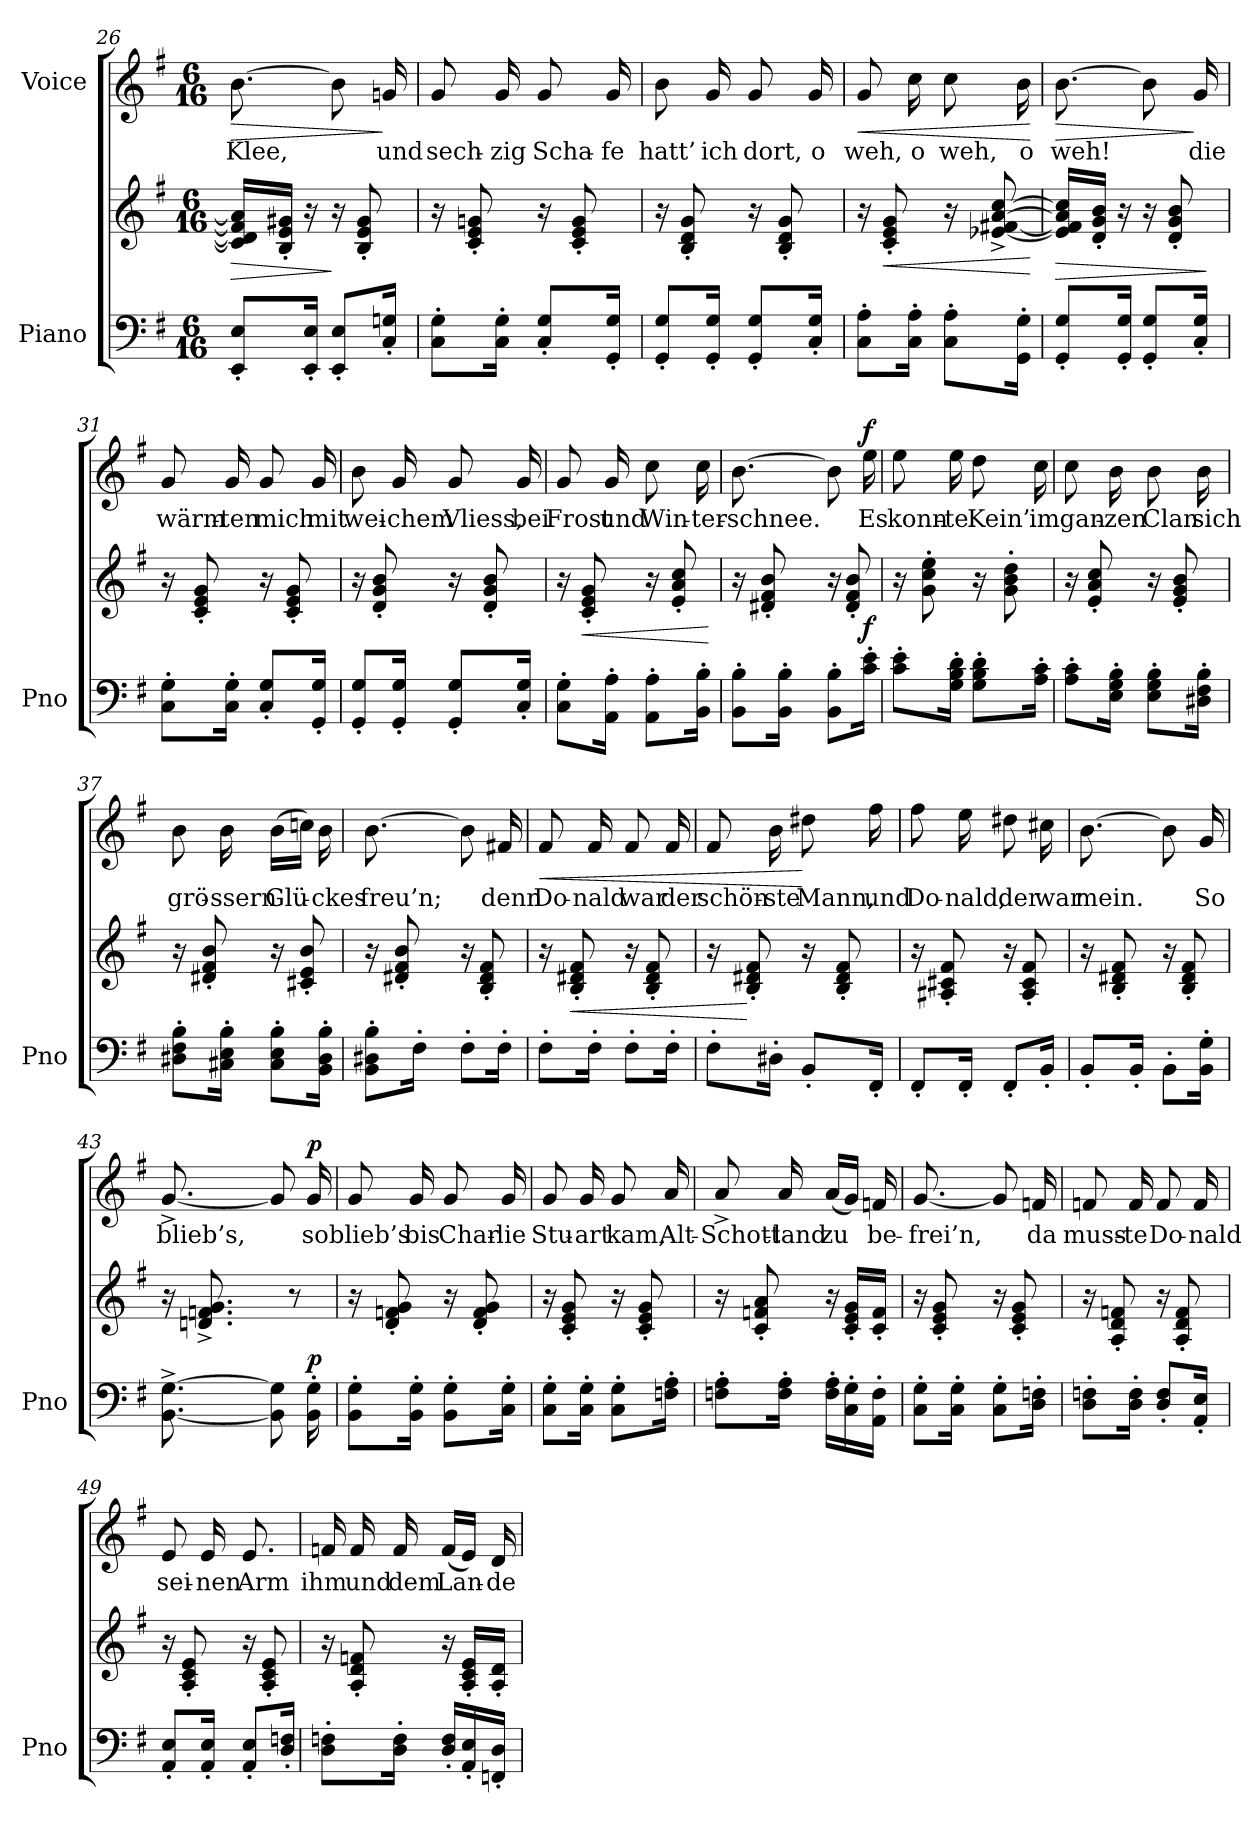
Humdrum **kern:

**kern	**kern	**dynam	**kern	**text	**dynam
*part2	*part2	*part2	*part1	*part1	*part1
*staff3	*staff2	*staff2/3	*staff1	*staff1	*staff1
*I"Piano	*	*	*I"Voice	*	*
*I'Pno	*	*	*	*	*
*clefF4	*clefG2	*	*clefG2	*	*
*k[f#]	*k[f#]	*	*k[f#]	*	*
*M6/16	*M6/16	*	*M6/16	*	*
=26	=26	=26	=26	=26	=26
!	!	!LO:HP:b	!	!LO:LY:b	!LO:HP:b
8EE/' 8E/'L	16c/] 16d#/] 16f#/] 16a/]LL	>	[8.b\	Klee,	>
.	16B/' 16e/' 16g#X/'JJ	.	.	.	.
16EE/' 16E/'Jk	16r	.	.	.	.
8EE/' 8E/'L	16r	]	8b\]	.	.
.	8B/' 8e/' 8g#/'	.	.	.	.
!	!	!	!	!LO:LY:b	!
16C/' 16Gn/'Jk	.	.	16gn/	und	]
=27	=27	=27	=27	=27	=27
!	!	!	!	!LO:LY:b	!
8C\' 8G\'L	16r	.	8g/	sech-	.
.	8c/' 8e/' 8gn/'	.	.	.	.
!	!	!	!	!LO:LY:b	!
16C\' 16G\'Jk	.	.	16g/	-zig	.
!	!	!	!	!LO:LY:b	!
8C/' 8G/'L	16r	.	8g/	Scha-	.
.	8c/' 8e/' 8g/'	.	.	.	.
!	!	!	!	!LO:LY:b	!
16GG/' 16G/'Jk	.	.	16g/	-fe	.
=28	=28	=28	=28	=28	=28
!	!	!	!	!LO:LY:b	!
8GG/' 8G/'L	16r	.	8b\	hatt’	.
.	8B/' 8d/' 8g/'	.	.	.	.
!	!	!	!	!LO:LY:b	!
16GG/' 16G/'Jk	.	.	16g/	ich	.
!	!	!	!	!LO:LY:b	!
8GG/' 8G/'L	16r	.	8g/	dort,	.
.	8B/' 8d/' 8g/'	.	.	.	.
!	!	!	!	!LO:LY:b	!
16C/' 16G/'Jk	.	.	16g/	o	.
=29	=29	=29	=29	=29	=29
!	!	!	!	!LO:LY:b	!LO:HP:b
8C\' 8A\'L	16r	.	8g/	weh,	<
!	!	!LO:HP:b	!	!	!
.	8c/' 8e/' 8g/'	<	.	.	.
!	!	!	!	!LO:LY:b	!
16C\' 16A\'Jk	.	.	16cc\	o	.
!	!	!	!	!LO:LY:b	!
8C\' 8A\'L	16r	.	8cc\	weh,	.
.	[8e-X/^ [8f#X/^ [8a/^ [8cc/^	.	.	.	.
!	!	!	!	!LO:LY:b	!
16GG\' 16G\'Jk	.	.	16b\	o	.
.	.	[	.	.	[
=30	=30	=30	=30	=30	=30
!	!	!LO:HP:b	!	!LO:LY:b	!LO:HP:b
8GG/' 8G/'L	16e-/] 16f#/] 16a/] 16cc/]LL	>	[8.b\	weh!	>
.	16d/' 16g/' 16b/'JJ	.	.	.	.
16GG/' 16G/'Jk	16r	.	.	.	.
8GG/' 8G/'L	16r	.	8b\]	.	.
.	8d/' 8g/' 8b/'	.	.	.	.
!	!	!	!	!LO:LY:b	!
16C/' 16G/'Jk	.	.	16g/	die	]
.	.	]	.	.	.
!!LO:LB:g=z
=31	=31	=31	=31	=31	=31
!	!	!	!	!LO:LY:b	!
8C\' 8G\'L	16r	.	8g/	wärm-	.
.	8c/' 8e/' 8g/'	.	.	.	.
!	!	!	!	!LO:LY:b	!
16C\' 16G\'Jk	.	.	16g/	-ten	.
!	!	!	!	!LO:LY:b	!
8C/' 8G/'L	16r	.	8g/	mich	.
.	8c/' 8e/' 8g/'	.	.	.	.
!	!	!	!	!LO:LY:b	!
16GG/' 16G/'Jk	.	.	16g/	mit	.
=32	=32	=32	=32	=32	=32
!	!	!	!	!LO:LY:b	!
8GG/' 8G/'L	16r	.	8b\	wei-	.
.	8d/' 8g/' 8b/'	.	.	.	.
!	!	!	!	!LO:LY:b	!
16GG/' 16G/'Jk	.	.	16g/	-chem	.
!	!	!	!	!LO:LY:b	!
8GG/' 8G/'L	16r	.	8g/	Vliess,	.
.	8d/' 8g/' 8b/'	.	.	.	.
!	!	!	!	!LO:LY:b	!
16C/' 16G/'Jk	.	.	16g/	bei	.
=33	=33	=33	=33	=33	=33
!	!	!	!	!LO:LY:b	!
8C\' 8G\'L	16r	.	8g/	Frost	.
!	!	!LO:HP:b	!	!	!
.	8c/' 8e/' 8g/'	<	.	.	.
!	!	!	!	!LO:LY:b	!
16AA\' 16A\'Jk	.	.	16g/	und	.
!	!	!	!	!LO:LY:b	!
8AA\' 8A\'L	16r	.	8cc\	Win-	.
.	8e/' 8a/' 8cc/'	.	.	.	.
!	!	!	!	!LO:LY:b	!
16BB\' 16B\'Jk	.	.	16cc\	-ter-	.
.	.	[	.	.	.
=34	=34	=34	=34	=34	=34
!	!	!	!	!LO:LY:b	!
8BB\' 8B\'L	16r	.	[8.b\	-schnee.	.
.	8d#X/' 8f#/' 8b/'	.	.	.	.
16BB\' 16B\'Jk	.	.	.	.	.
8BB\' 8B\'L	16r	.	8b\]	.	.
.	8d#/' 8f#/' 8b/'	.	.	.	.
!	!	!LO:DY:a=2	!	!LO:LY:b	!LO:DY:a
16c\' 16e\'Jk	.	f	16ee\	Es	f
=35	=35	=35	=35	=35	=35
!	!	!	!	!LO:LY:b	!
8c\' 8e\'L	16r	.	8ee\	konn-	.
.	8g\' 8cc\' 8ee\'	.	.	.	.
!	!	!	!	!LO:LY:b	!
16G\' 16B\' 16d\'Jk	.	.	16ee\	-te	.
!	!	!	!	!LO:LY:b	!
8G\' 8B\' 8d\'L	16r	.	8dd\	Kein’	.
.	8g\' 8b\' 8dd\'	.	.	.	.
!	!	!	!	!LO:LY:b	!
16A\' 16c\'Jk	.	.	16cc\	im	.
=36	=36	=36	=36	=36	=36
!	!	!	!	!LO:LY:b	!
8A\' 8c\'L	16r	.	8cc\	gan-	.
.	8e/' 8a/' 8cc/'	.	.	.	.
!	!	!	!	!LO:LY:b	!
16E\' 16G\' 16B\'Jk	.	.	16b\	-zen	.
!	!	!	!	!LO:LY:b	!
8E\' 8G\' 8B\'L	16r	.	8b\	Clan	.
.	8e/' 8g/' 8b/'	.	.	.	.
!	!	!	!	!LO:LY:b	!
16D#X\' 16F#\' 16B\'Jk	.	.	16b\	sich	.
!!LO:LB:g=z
=37	=37	=37	=37	=37	=37
!	!	!	!	!LO:LY:b	!
8D#X\' 8F#\' 8B\'L	16r	.	8b\	grö-	.
.	8d#X/' 8f#/' 8b/'	.	.	.	.
!	!	!	!	!LO:LY:b	!
16C#X\' 16E\' 16B\'Jk	.	.	16b\	-ssern	.
!	!	!	!	!LO:LY:b	!
8C#\' 8E\' 8B\'L	16r	.	(>16b\LL	Glü-	.
.	8c#X/' 8e/' 8b/'	.	16ccn\JJ)	.	.
!	!	!	!	!LO:LY:b	!
16BB\' 16D#\' 16B\'Jk	.	.	16b\	-ckes	.
=38	=38	=38	=38	=38	=38
!	!	!	!	!LO:LY:b	!
8BB\' 8D#X\' 8B\'L	16r	.	[8.b\	freu’n;	.
.	8d#X/' 8f#/' 8b/'	.	.	.	.
16F#'\Jk	.	.	.	.	.
8F#'\L	16r	.	8b\]	.	.
.	8B/' 8d#/' 8f#/'	.	.	.	.
!	!	!	!	!LO:LY:b	!
16F#'\Jk	.	.	16f#X/	denn	.
=39	=39	=39	=39	=39	=39
!	!	!	!	!LO:LY:b	!LO:HP:b
8F#'\L	16r	.	8f#/	Do-	<
!	!	!LO:HP:b	!	!	!
.	8B/' 8d#X/' 8f#/'	<	.	.	.
!	!	!	!	!LO:LY:b	!
16F#'\Jk	.	.	16f#/	-nald	.
!	!	!	!	!LO:LY:b	!
8F#'\L	16r	.	8f#/	war	.
.	8B/' 8d#/' 8f#/'	.	.	.	.
!	!	!	!	!LO:LY:b	!
16F#'\Jk	.	.	16f#/	der	.
=40	=40	=40	=40	=40	=40
!	!	!	!	!LO:LY:b	!
8F#'\L	16r	.	8f#/	schön-	.
.	8B/' 8d#X/' 8f#/'	[	.	.	.
!	!	!	!	!LO:LY:b	!
16D#X'\Jk	.	.	16b\	-ste	.
!	!	!	!	!LO:LY:b	!
8BB'/L	16r	.	8dd#X\	Mann,	[
.	8B/' 8d#/' 8f#/'	.	.	.	.
!	!	!	!	!LO:LY:b	!
16FF#'/Jk	.	.	16ff#\	und	.
=41	=41	=41	=41	=41	=41
!	!	!	!	!LO:LY:b	!
8FF#'/L	16r	.	8ff#\	Do-	.
.	8A#X/' 8c#X/' 8f#/'	.	.	.	.
!	!	!	!	!LO:LY:b	!
16FF#'/Jk	.	.	16ee\	-nald,	.
!	!	!	!	!LO:LY:b	!
8FF#'/L	16r	.	8dd#X\	der	.
.	8A#/' 8c#/' 8f#/'	.	.	.	.
!	!	!	!	!LO:LY:b	!
16BB'/Jk	.	.	16cc#X\	war	.
=42	=42	=42	=42	=42	=42
!	!	!	!	!LO:LY:b	!
8BB'/L	16r	.	[8.b\	mein.	.
.	8B/' 8d#X/' 8f#/'	.	.	.	.
16BB'/Jk	.	.	.	.	.
8BB'\L	16r	.	8b\]	.	.
.	8B/' 8d#/' 8f#/'	.	.	.	.
!	!	!	!	!LO:LY:b	!
16BB\' 16G\'Jk	.	.	16g/	So	.
!!LO:LB:g=z
=43	=43	=43	=43	=43	=43
!	!	!	!	!LO:LY:b	!
[8.BB\^ [8.G\^	16r	.	[8.g^/	blieb’s,	.
.	8.dn/^ 8.fn/^ 8.g/^	.	.	.	.
8BB\] 8G\]	.	.	8g/]	.	.
.	8r	.	.	.	.
!	!	!LO:DY:a=2	!	!LO:LY:b	!LO:DY:a
16BB\' 16G\'	.	p	16g/	so	p
=44	=44	=44	=44	=44	=44
!	!	!	!	!LO:LY:b	!
8BB\' 8G\'L	16r	.	8g/	blieb’s	.
.	8d/' 8fn/' 8g/'	.	.	.	.
!	!	!	!	!LO:LY:b	!
16BB\' 16G\'Jk	.	.	16g/	bis	.
!	!	!	!	!LO:LY:b	!
8BB\' 8G\'L	16r	.	8g/	Char-	.
.	8d/' 8f/' 8g/'	.	.	.	.
!	!	!	!	!LO:LY:b	!
16C\' 16G\'Jk	.	.	16g/	-lie	.
=45	=45	=45	=45	=45	=45
!	!	!	!	!LO:LY:b	!
8C\' 8G\'L	16r	.	8g/	Stu-	.
.	8c/' 8e/' 8g/'	.	.	.	.
!	!	!	!	!LO:LY:b	!
16C\' 16G\'Jk	.	.	16g/	-art	.
!	!	!	!	!LO:LY:b	!
8C\' 8G\'L	16r	.	8g/	kam,	.
.	8c/' 8e/' 8g/'	.	.	.	.
!	!	!	!	!LO:LY:b	!
16Fn\' 16A\'Jk	.	.	16a/	Alt-	.
=46	=46	=46	=46	=46	=46
!	!	!	!	!LO:LY:b	!
8Fn\' 8A\'L	16r	.	8a^/	-Schott-	.
.	8c/' 8fn/' 8a/'	.	.	.	.
!	!	!	!	!LO:LY:b	!
16F\' 16A\'Jk	.	.	16a/	land	.
!	!	!	!	!LO:LY:b	!
16F\' 16A\'LL	16r	.	(<16a/LL	zu	.
16C\' 16G\'	16c/' 16e/' 16g/'LL	.	16g/JJ)	.	.
!	!	!	!	!LO:LY:b	!
16AA\' 16F\'JJ	16c/' 16f/'JJ	.	16fn/	be-	.
=47	=47	=47	=47	=47	=47
!	!	!	!	!LO:LY:b	!
8C\' 8G\'L	16r	.	[8.g/	-frei’n,	.
.	8c/' 8e/' 8g/'	.	.	.	.
16C\' 16G\'Jk	.	.	.	.	.
8C\' 8G\'L	16r	.	8g/]	.	.
.	8c/' 8e/' 8g/'	.	.	.	.
!	!	!	!	!LO:LY:b	!
16D\' 16Fn\'Jk	.	.	16fn/	da	.
=48	=48	=48	=48	=48	=48
!	!	!	!	!LO:LY:b	!
8D\' 8Fn\'L	16r	.	8fn/	muss-	.
.	8A/' 8d/' 8fn/'	.	.	.	.
!	!	!	!	!LO:LY:b	!
16D\' 16F\'Jk	.	.	16f/	-te	.
!	!	!	!	!LO:LY:b	!
8D/' 8F/'L	16r	.	8f/	Do-	.
.	8A/' 8d/' 8f/'	.	.	.	.
!	!	!	!	!LO:LY:b	!
16AA/' 16E/'Jk	.	.	16f/	-nald	.
!!LO:PB:g=z
=49	=49	=49	=49	=49	=49
!	!	!	!	!LO:LY:b	!
8AA/' 8E/'L	16r	.	8e/	sei-	.
.	8A/' 8c/' 8e/'	.	.	.	.
!	!	!	!	!LO:LY:b	!
16AA/' 16E/'Jk	.	.	16e/	-nen	.
!	!	!	!	!LO:LY:b	!
8AA/' 8E/'L	16r	.	8.e/	Arm	.
.	8A/' 8c/' 8e/'	.	.	.	.
16D/' 16Fn/'Jk	.	.	.	.	.
=50	=50	=50	=50	=50	=50
!	!	!	!	!LO:LY:b	!
8D\' 8Fn\'L	16r	.	16fn/	ihm	.
!	!	!	!	!LO:LY:b	!
.	8A/' 8d/' 8fn/'	.	16f/	und	.
!	!	!	!	!LO:LY:b	!
16D\' 16F\'Jk	.	.	16f/	dem	.
!	!	!	!	!LO:LY:b	!
16D/' 16F/'LL	16r	.	(<16f/LL	Lan-	.
16AA/' 16E/'	16A/' 16c/' 16e/'LL	.	16e/JJ)	.	.
!	!	!	!	!LO:LY:b	!
16FFn/' 16D/'JJ	16A/' 16d/'JJ	.	16d/	-de	.
=	=	=	=	=	=
*-	*-	*-	*-	*-	*-
